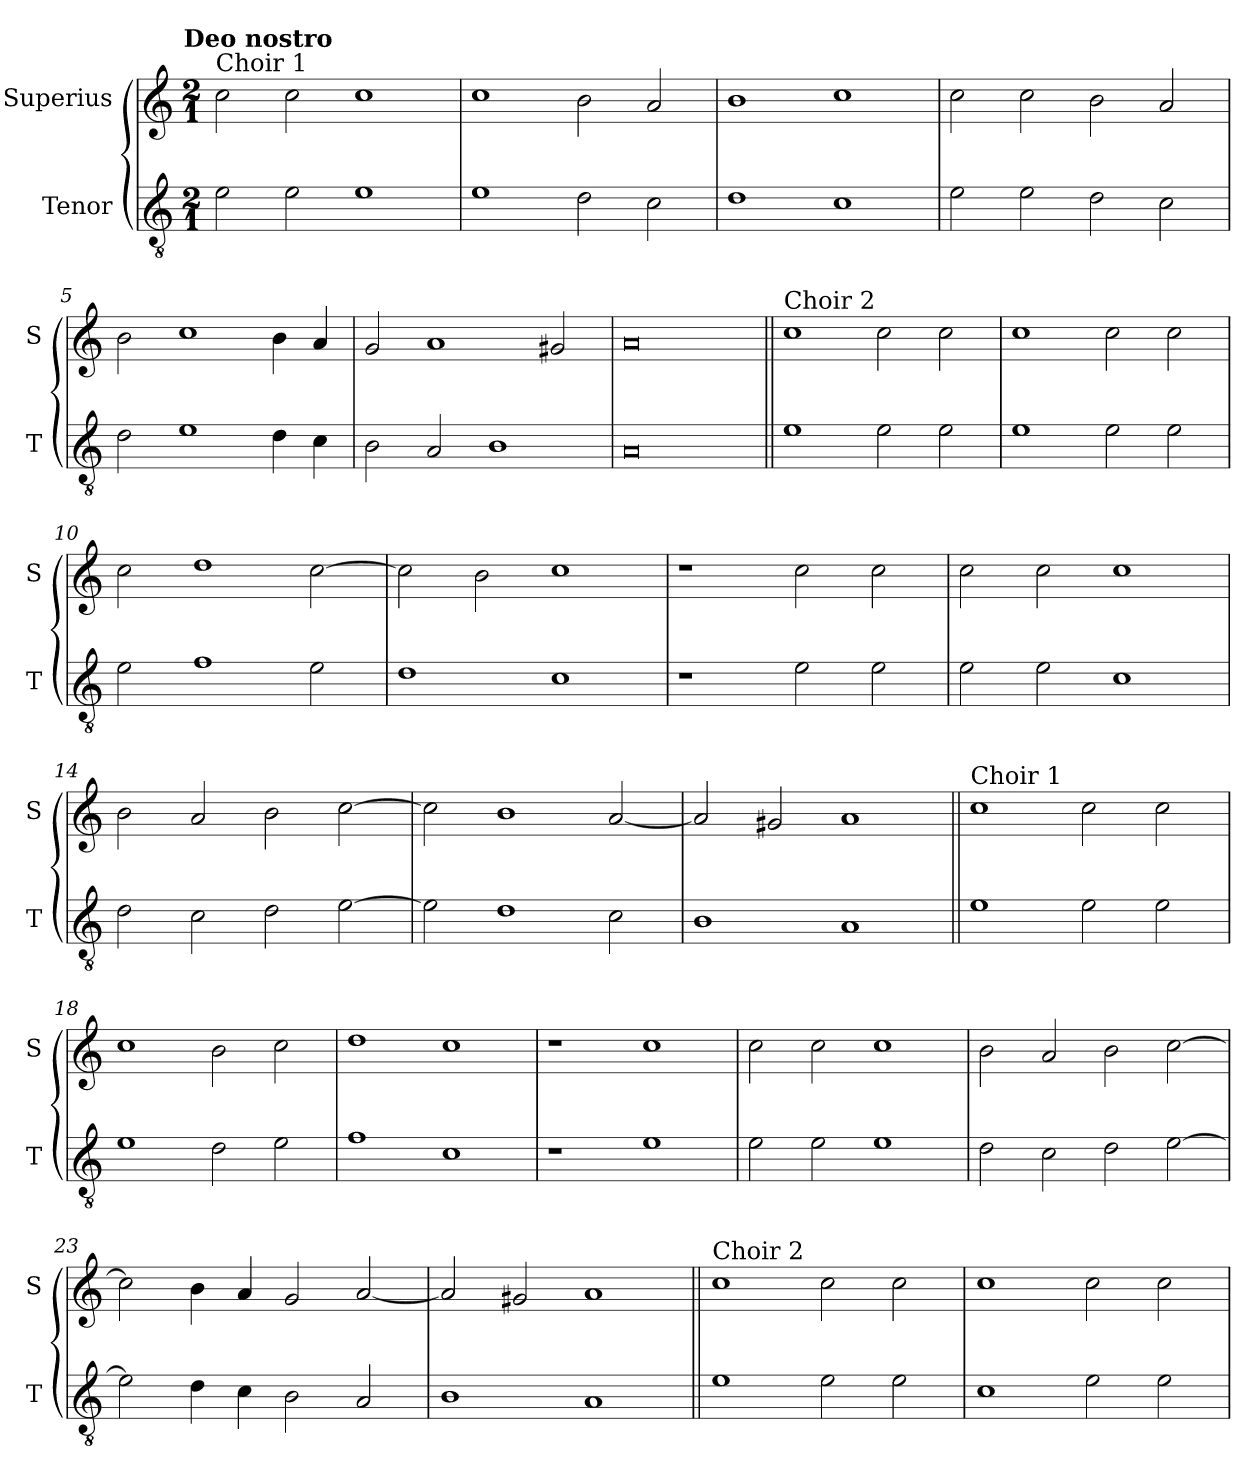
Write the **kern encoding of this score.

**kern	**kern
*part2	*part1
*staff2	*staff1
*I"Tenor	*I"Superius
*I'T	*I'S
*clefGv2	*clefG2
*k[]	*k[]
!!LO:TX:omd:t=Deo nostro
*M2/1	*M2/1
=1	=1
!	!LO:TX:a:t=Choir 1
2e\	2cc\
2e\	2cc\
1e	1cc
=2	=2
1e	1cc
2d\	2b\
2c\	2a/
=3	=3
1d	1b
1c	1cc
=4	=4
2e\	2cc\
2e\	2cc\
2d\	2b\
2c\	2a/
=5	=5
2d\	2b\
1e	1cc
4d\	4b\
4c\	4a/
=6	=6
2B\	2g/
2A/	1a
1B	.
.	2g#X/
=7	=7
0A	0a
=8||	=8||
!	!LO:TX:a:t=Choir 2
1e	1cc
2e\	2cc\
2e\	2cc\
=9	=9
1e	1cc
2e\	2cc\
2e\	2cc\
=10	=10
2e\	2cc\
1f	1dd
2e\	[2cc\
=11	=11
1d	2cc\]
.	2b\
1c	1cc
=12	=12
1r	1r
2e\	2cc\
2e\	2cc\
=13	=13
2e\	2cc\
2e\	2cc\
1c	1cc
=14	=14
2d\	2b\
2c\	2a/
2d\	2b\
[2e\	[2cc\
=15	=15
2e\]	2cc\]
1d	1b
2c\	[2a/
=16	=16
1B	2a/]
.	2g#X/
1A	1a
=17||	=17||
!	!LO:TX:a:t=Choir 1
1e	1cc
2e\	2cc\
2e\	2cc\
=18	=18
1e	1cc
2d\	2b\
2e\	2cc\
=19	=19
1f	1dd
1c	1cc
=20	=20
1r	1r
1e	1cc
=21	=21
2e\	2cc\
2e\	2cc\
1e	1cc
=22	=22
2d\	2b\
2c\	2a/
2d\	2b\
[2e\	[2cc\
=23	=23
2e\]	2cc\]
4d\	4b\
4c\	4a/
2B\	2g/
2A/	[2a/
=24	=24
1B	2a/]
.	2g#X/
1A	1a
=25||	=25||
!	!LO:TX:a:t=Choir 2
1e	1cc
2e\	2cc\
2e\	2cc\
=26	=26
1c	1cc
2e\	2cc\
2e\	2cc\
=	=
*-	*-
